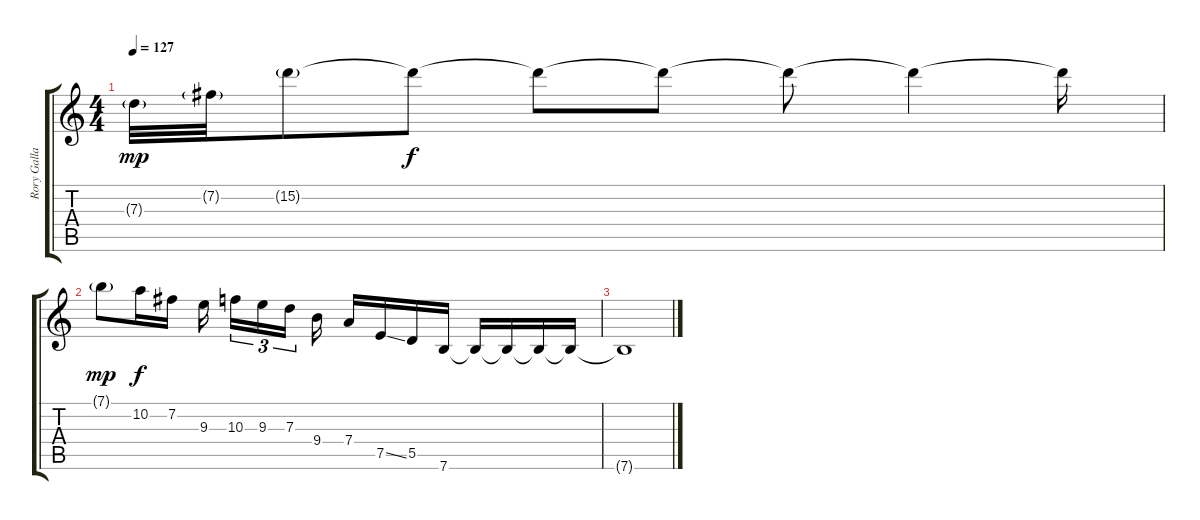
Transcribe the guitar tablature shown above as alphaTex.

\track ("Rory Gallagher Left" "Rory Galla") {instrument overdrivenguitar}
\staff {score tabs}
\tuning (E4 B3 G3 D3 A2 E2) {hide}
\ts (4 4)
\tempo 127
\clef g2
\ks c
7.3{g}.32{dy mp} 7.2{g}.32 15.2{g}.8 15.2{t}.8{dy f} 15.2{t}.8 15.2{t}.8 15.2{t}.8{volume 8} 15.2{t}.4 15.2{t}.16 |
7.1{g}.8{dy mp} 10.2.16{dy f} 7.2.16 9.3.16 10.3.16{tu (3 2)} 9.3.16{tu (3 2)} 7.3.16{tu (3 2)} 9.4.16 7.4.16 7.5{ss}.16 5.5.16 7.6.16 7.6{t}.16 7.6{t}.16 7.6{t}.16 7.6{t}.16 |
7.6{t}.1
